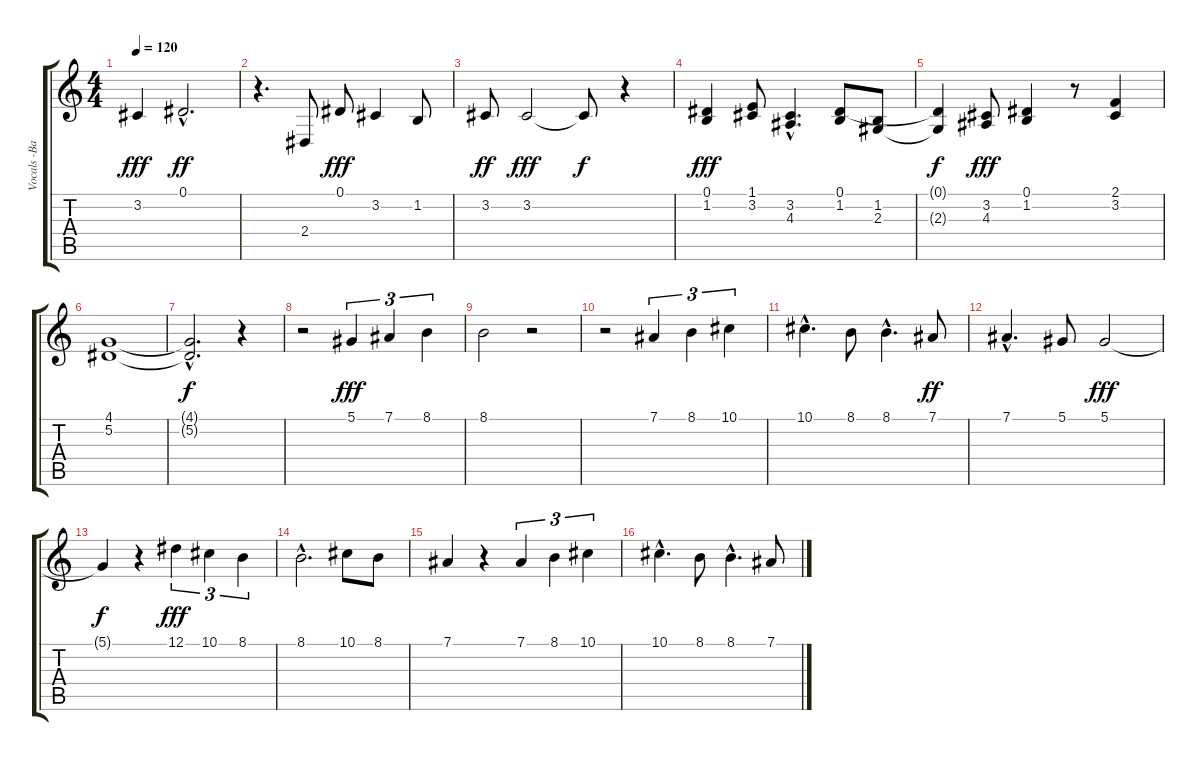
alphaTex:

\track ("Vocals -Backing Vocals" "Vocals -Ba") {instrument altosax}
\staff {score tabs}
\tuning (Eb4 Bb3 Gb3 Db3 Ab2 Eb2) {hide}
\ts (4 4)
\tempo 120
\clef g2
\ks c
3.2.4{dy fff} 0.1{hac}.2{d dy ff} |
r.4{d} 2.4.8 0.1.8{dy fff} 3.2.4 1.2.8 |
3.2.8{dy ff} 3.2.2{dy fff} 3.2{t}.8{dy f} r.4 |
(0.1 1.2).4{dy fff} (1.1 3.2).8 (3.2{hac} 4.3{hac}).4{d} (0.1 1.2).8 (1.2 2.3).8 |
(0.1{t} 2.3{t}).4{dy f} (3.2 4.3).8{dy fff} (0.1 1.2).4 r.8 (2.1 3.2).4 |
(4.1 5.2).1 |
(4.1{hac t} 5.2{hac t}).2{d dy f} r.4 |
r.2 5.1.4{tu (3 2) dy fff} 7.1.4{tu (3 2)} 8.1.4{tu (3 2)} |
8.1.2 r.2 |
r.2 7.1.4{tu (3 2)} 8.1.4{tu (3 2)} 10.1.4{tu (3 2)} |
10.1{hac}.4{d} 8.1.8 8.1{hac}.4{d} 7.1.8{dy ff} |
7.1{hac}.4{d} 5.1.8 5.1.2{dy fff} |
5.1{t}.4{dy f} r.4 12.1.4{tu (3 2) dy fff} 10.1.4{tu (3 2)} 8.1.4{tu (3 2)} |
8.1{hac}.2{d} 10.1.8 8.1.8 |
7.1.4 r.4 7.1.4{tu (3 2)} 8.1.4{tu (3 2)} 10.1.4{tu (3 2)} |
10.1{hac}.4{d} 8.1.8 8.1{hac}.4{d} 7.1.8
